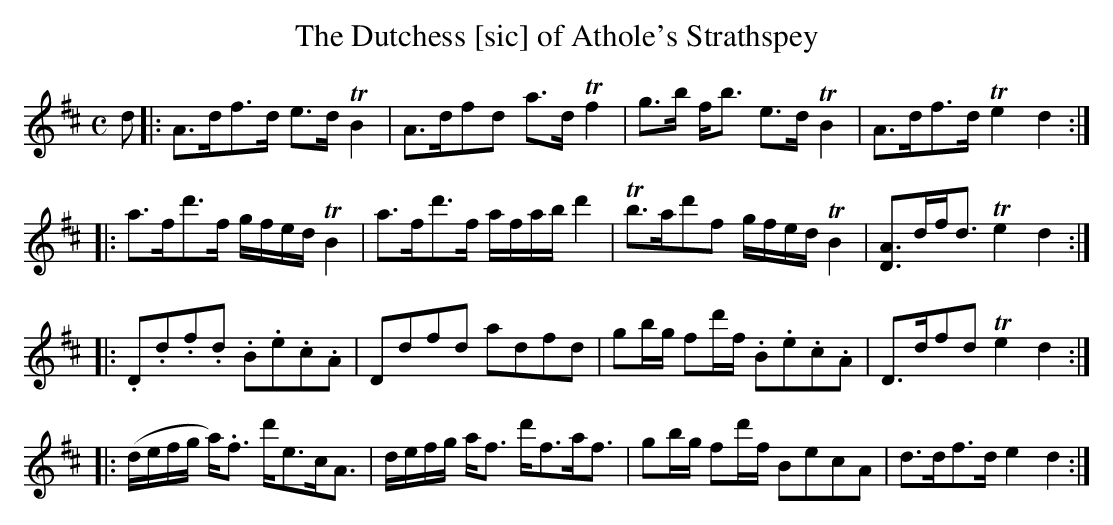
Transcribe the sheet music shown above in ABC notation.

X:1
T:Dutchess [sic] of Athole's Strathspey, The
M:C
L:1/16
K:D
d2|:A3df3d e3d TB4|A3df2d2 a3d Tf4|g3b fb3 e3d TB4| A3df3d Te4 d4:|
|:a3fd'3f gfed TB4|a3fd'3f afab d'4|Tb3ad'2f2 gfed TB4|[DA]3dfd3 Te4d4:|
|:.D2.d2.f2.d2 .B2.e2.c2.A2|D2d2f2d2 a2d2f2d2|g2bg f2d'f .B2.e2.c2.A2|D3df2d2 Te4 d4:|
|:(defg a).f3 d'e3cA3|defg af3 d'f3af3|g2bg f2d'f B2e2c2A2|d3df3d e4 d4:|]
